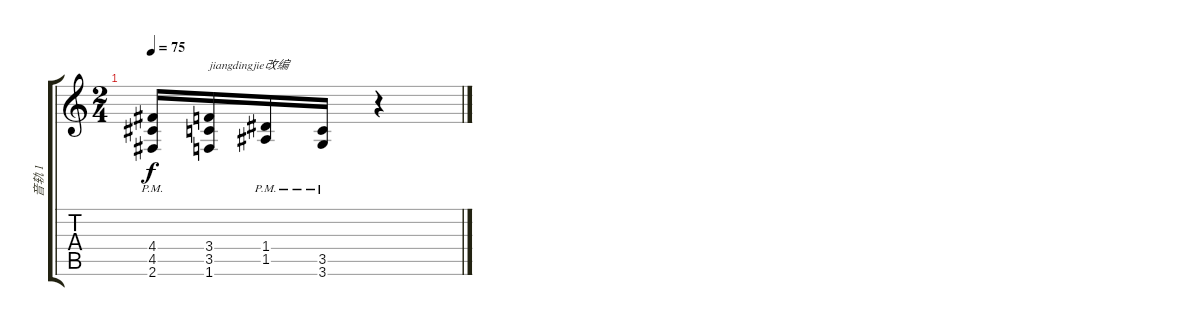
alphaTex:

\track ("音轨 1" "音轨 1") {instrument acousticguitarsteel}
\staff {score tabs}
\tuning (E4 B3 G3 D3 A2 E2) {hide}
\ts (2 4)
\tempo 75
\clef g2
\ks c
(4.4{pm} 4.5 2.6).16{dy f} (3.4 3.5 1.6).16{txt "jiangdingjie改编"} (1.4{pm} 1.5).16 (3.5{pm} 3.6).16 r.4
